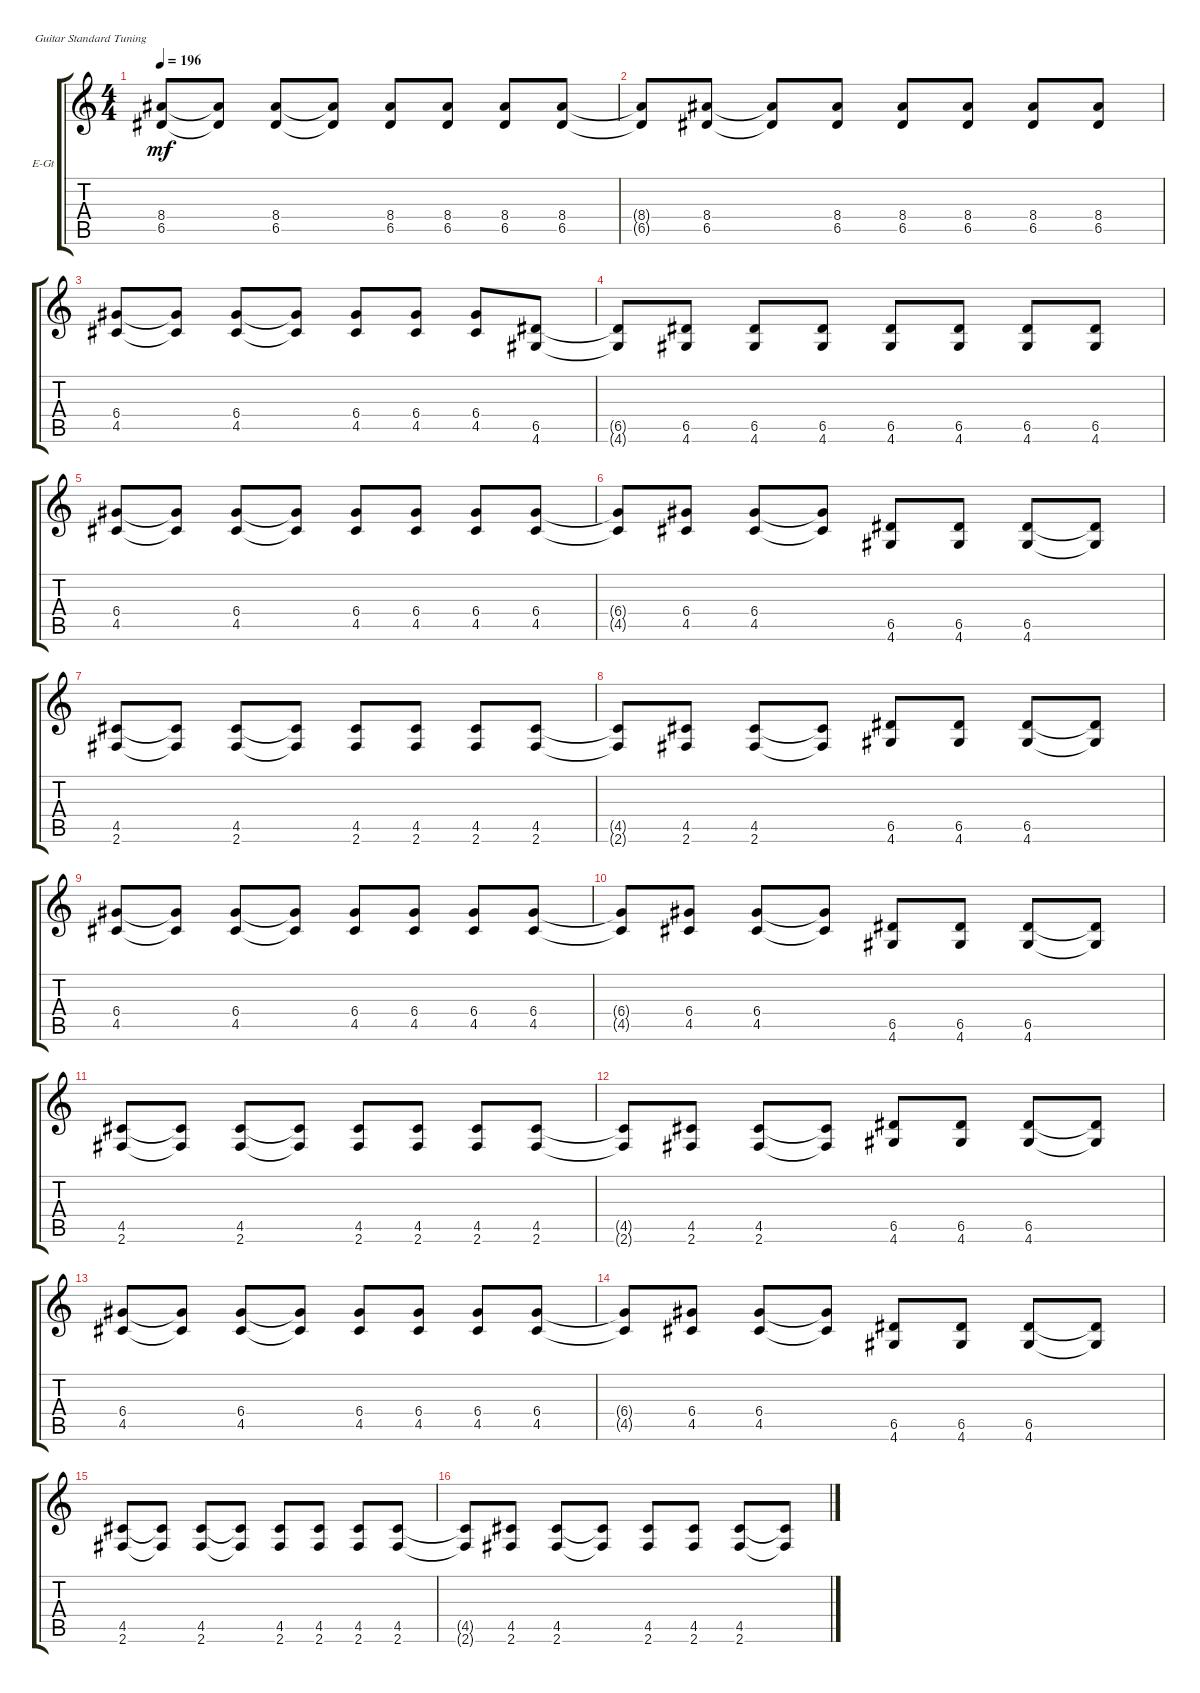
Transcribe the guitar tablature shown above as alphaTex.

\defaultSystemsLayout 4
\bracketExtendMode groupsimilarinstruments
\firstSystemTrackNameOrientation horizontal
\otherSystemsTrackNameOrientation horizontal
\track ("Rythm" "E-Gt") {instrument overdrivenguitar}
\staff {score tabs}
\tuning (E4 B3 G3 D3 A2 E2)
\ts (4 4)
\tempo 196
\clef g2
\ks c
(6.5 8.4).8{dy mf} (8.4{t} 6.5{t}).8 (8.4 6.5).8 (8.4{t} 6.5{t}).8 (6.5 8.4).8 (6.5 8.4).8 (6.5 8.4).8 (6.5 8.4).8 |
(8.4{t} 6.5{t}).8 (6.5 8.4).8 (6.5{t} 8.4{t}).8 (6.5 8.4).8 (6.5 8.4).8 (6.5 8.4).8 (6.5 8.4).8 (6.5 8.4).8 |
(4.5 6.4).8 (6.4{t} 4.5{t}).8 (4.5 6.4).8 (6.4{t} 4.5{t}).8 (4.5 6.4).8 (4.5 6.4).8 (4.5 6.4).8 (4.6 6.5).8 |
(4.6{t} 6.5{t}).8 (4.6 6.5).8 (4.6 6.5).8 (4.6 6.5).8 (4.6 6.5).8 (4.6 6.5).8 (4.6 6.5).8 (4.6 6.5).8 |
(4.5 6.4).8 (4.5{t} 6.4{t}).8 (4.5 6.4).8 (4.5{t} 6.4{t}).8 (4.5 6.4).8 (4.5 6.4).8 (4.5 6.4).8 (4.5 6.4).8 |
(4.5{t} 6.4{t}).8 (4.5 6.4).8 (4.5 6.4).8 (4.5{t} 6.4{t}).8 (4.6 6.5).8 (4.6 6.5).8 (4.6 6.5).8 (4.6{t} 6.5{t}).8 |
(2.6 4.5).8 (4.5{t} 2.6{t}).8 (4.5 2.6).8 (2.6{t} 4.5{t}).8 (2.6 4.5).8 (2.6 4.5).8 (2.6 4.5).8 (2.6 4.5).8 |
(4.5{t} 2.6{t}).8 (2.6 4.5).8 (4.5 2.6).8 (2.6{t} 4.5{t}).8 (4.6 6.5).8 (4.6 6.5).8 (4.6 6.5).8 (4.6{t} 6.5{t}).8 |
(4.5 6.4).8 (4.5{t} 6.4{t}).8 (4.5 6.4).8 (4.5{t} 6.4{t}).8 (4.5 6.4).8 (4.5 6.4).8 (4.5 6.4).8 (4.5 6.4).8 |
(4.5{t} 6.4{t}).8 (4.5 6.4).8 (4.5 6.4).8 (4.5{t} 6.4{t}).8 (4.6 6.5).8 (4.6 6.5).8 (4.6 6.5).8 (4.6{t} 6.5{t}).8 |
(2.6 4.5).8 (4.5{t} 2.6{t}).8 (4.5 2.6).8 (2.6{t} 4.5{t}).8 (2.6 4.5).8 (2.6 4.5).8 (2.6 4.5).8 (2.6 4.5).8 |
(4.5{t} 2.6{t}).8 (2.6 4.5).8 (4.5 2.6).8 (2.6{t} 4.5{t}).8 (4.6 6.5).8 (4.6 6.5).8 (4.6 6.5).8 (4.6{t} 6.5{t}).8 |
(4.5 6.4).8 (4.5{t} 6.4{t}).8 (4.5 6.4).8 (4.5{t} 6.4{t}).8 (4.5 6.4).8 (4.5 6.4).8 (4.5 6.4).8 (4.5 6.4).8 |
(4.5{t} 6.4{t}).8 (4.5 6.4).8 (4.5 6.4).8 (4.5{t} 6.4{t}).8 (4.6 6.5).8 (4.6 6.5).8 (4.6 6.5).8 (4.6{t} 6.5{t}).8 |
(2.6 4.5).8 (4.5{t} 2.6{t}).8 (4.5 2.6).8 (2.6{t} 4.5{t}).8 (2.6 4.5).8 (2.6 4.5).8 (2.6 4.5).8 (2.6 4.5).8 |
(4.5{t} 2.6{t}).8 (2.6 4.5).8 (4.5 2.6).8 (2.6{t} 4.5{t}).8 (2.6 4.5).8 (2.6 4.5).8 (2.6 4.5).8 (2.6{t} 4.5{t}).8
